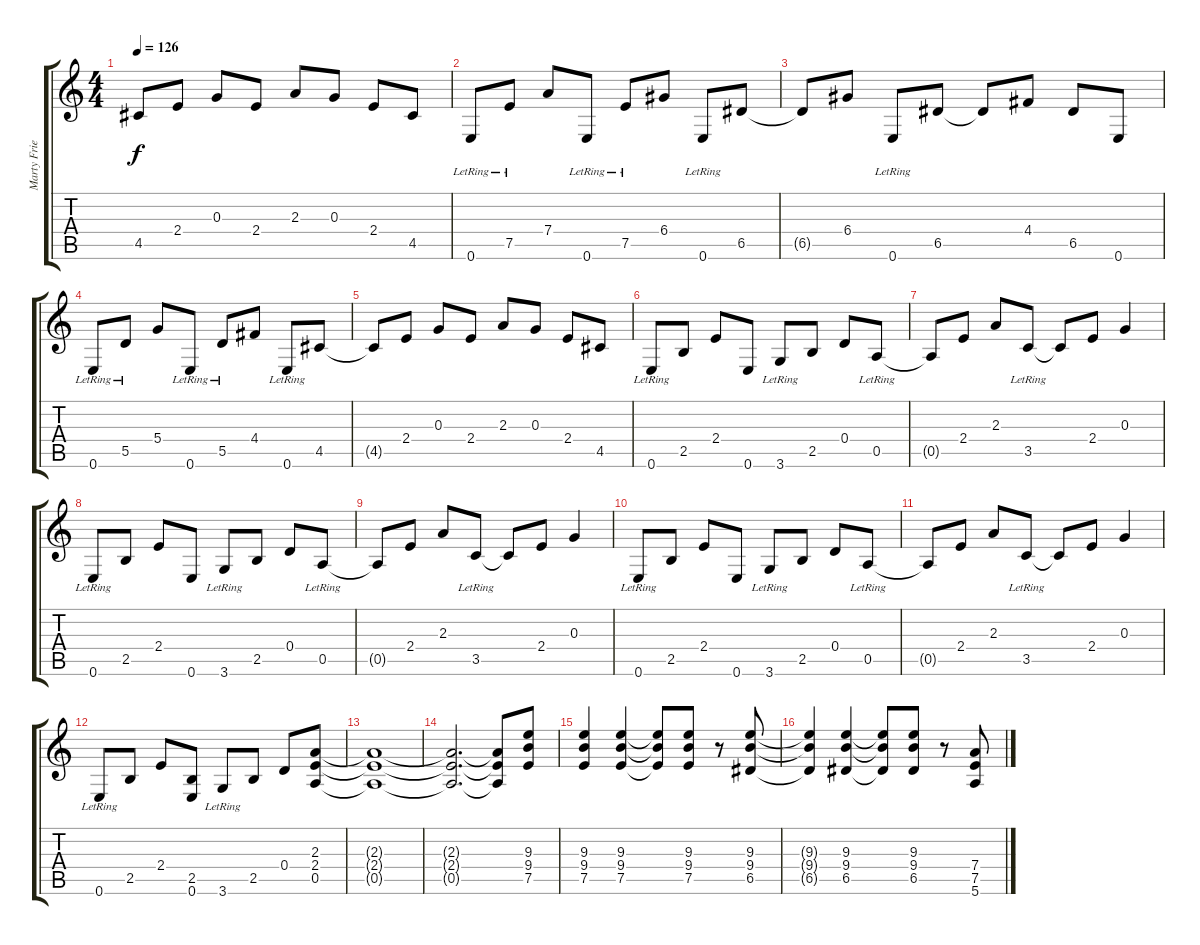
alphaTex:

\track ("Marty Friedman" "Marty Frie") {instrument distortionguitar}
\staff {score tabs}
\tuning (E4 B3 G3 D3 A2 E2) {hide}
\ts (4 4)
\tempo 126
\clef g2
\ks c
4.5{t}.8{dy f} 2.4.8 0.3.8 2.4.8 2.3.8 0.3.8 2.4.8 4.5.8 |
0.6{lr}.8 7.5{lr}.8 7.4.8 0.6{lr}.8 7.5{lr}.8 6.4.8 0.6{lr}.8 6.5.8 |
6.5{t}.8 6.4.8 0.6{lr}.8 6.5.8 6.5{t}.8 4.4.8 6.5.8 0.6.8 |
0.6{lr}.8 5.5{lr}.8 5.4.8 0.6{lr}.8 5.5{lr}.8 4.4.8 0.6{lr}.8 4.5.8 |
4.5{t}.8 2.4.8 0.3.8 2.4.8 2.3.8 0.3.8 2.4.8 4.5.8 |
0.6{lr}.8{instrument distortionguitar} 2.5.8 2.4.8 0.6.8 3.6{lr}.8 2.5.8 0.4.8 0.5{lr}.8 |
0.5{t}.8 2.4.8 2.3.8 3.5{lr}.8 3.5{t}.8 2.4.8 0.3.4 |
0.6{lr}.8 2.5.8 2.4.8 0.6.8 3.6{lr}.8 2.5.8 0.4.8 0.5{lr}.8 |
0.5{t}.8 2.4.8 2.3.8 3.5{lr}.8 3.5{t}.8 2.4.8 0.3.4 |
0.6{lr}.8 2.5.8 2.4.8 0.6.8 3.6{lr}.8 2.5.8 0.4.8 0.5{lr}.8 |
0.5{t}.8 2.4.8 2.3.8 3.5{lr}.8 3.5{t}.8 2.4.8 0.3.4 |
0.6{lr}.8{instrument distortionguitar} 2.5.8 2.4.8 (2.5 0.6).8 3.6{lr}.8 2.5.8 0.4.8 (2.3 2.4 0.5).8 |
(2.3{t} 2.4{t} 0.5{t}).1 |
(2.3{t} 2.4{t} 0.5{t}).2{d} (2.3{t} 2.4{t} 0.5{t}).8 (9.3 9.4 7.5).8 |
(9.3 9.4 7.5).4 (9.3 9.4 7.5).4 (9.3{t} 9.4{t} 7.5{t}).8 (9.3 9.4 7.5).8 r.8 (9.3 9.4 6.5).8 |
(9.3{t} 9.4{t} 6.5{t}).4 (9.3 9.4 6.5).4 (9.3{t} 9.4{t} 6.5{t}).8 (9.3 9.4 6.5).8 r.8 (7.4 7.5 5.6).8
